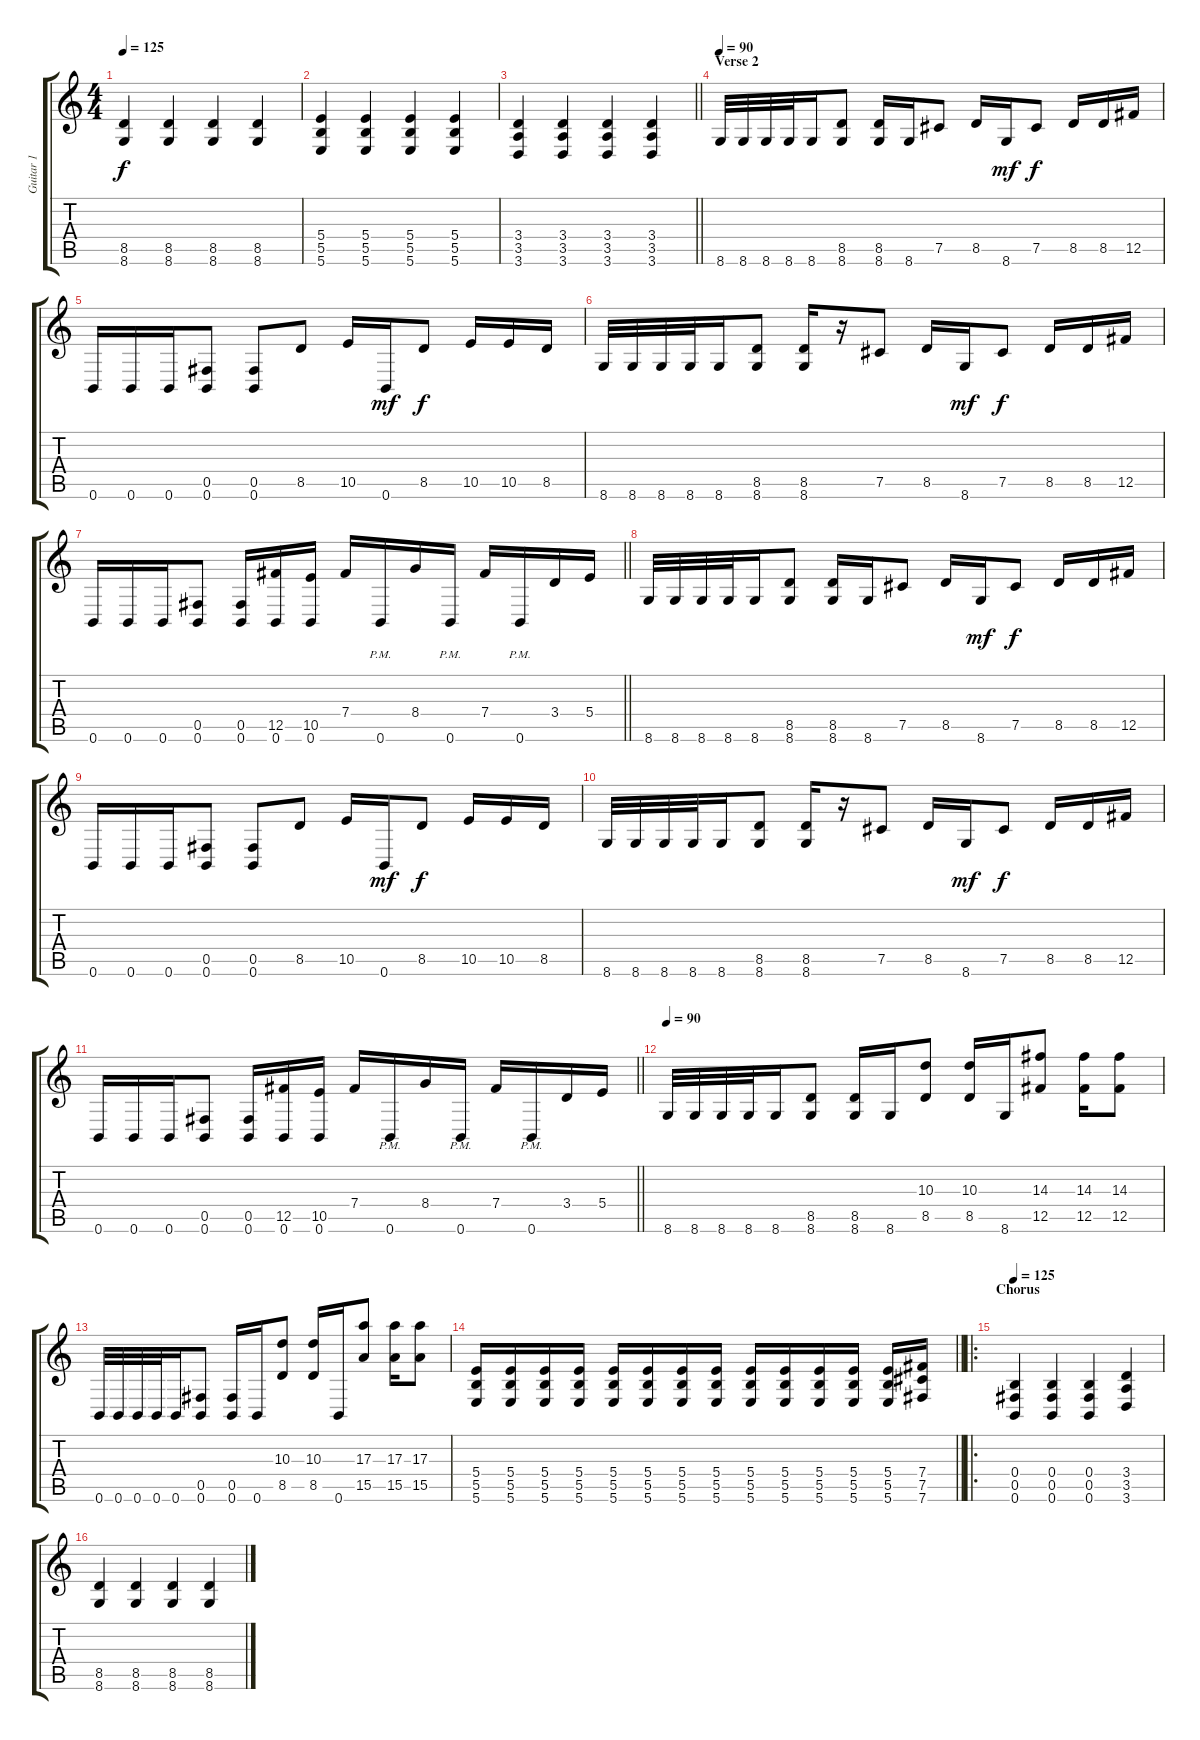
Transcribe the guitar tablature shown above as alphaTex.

\track ("Guitar 1" "Guitar 1") {instrument distortionguitar}
\staff {score tabs}
\tuning (Db4 Gb3 E3 B2 Gb2 B1) {hide}
\ts (4 4)
\tempo 125
\clef g2
\ks c
(8.5 8.6).4{dy f} (8.5 8.6).4 (8.5 8.6).4 (8.5 8.6).4 |
(5.4 5.5 5.6).4 (5.4 5.5 5.6).4 (5.4 5.5 5.6).4 (5.4 5.5 5.6).4 |
\barLineRight lightlight
(3.4 3.5 3.6).4 (3.4 3.5 3.6).4 (3.4 3.5 3.6).4 (3.4 3.5 3.6).4 |
\section ("" "Verse 2")
\tempo 90
8.6.32{volume 12 instrument distortionguitar} 8.6.32 8.6.32 8.6.32 8.6.16 (8.5 8.6).8 (8.5 8.6).16 8.6.16 7.5.8 8.5.16 8.6.16{dy mf} 7.5.8{dy f} 8.5.16 8.5.16 12.5.16 |
0.6.16 0.6.16 0.6.16 (0.5 0.6).8 (0.5 0.6).8 8.5.8 10.5.16 0.6.16{dy mf} 8.5.8{dy f} 10.5.16 10.5.16 8.5.16 |
8.6.32 8.6.32 8.6.32 8.6.32 8.6.16 (8.5 8.6).8 (8.5 8.6).16 r.16 7.5.8 8.5.16 8.6.16{dy mf} 7.5.8{dy f} 8.5.16 8.5.16 12.5.16 |
\barLineRight lightlight
0.6.16 0.6.16 0.6.16 (0.5 0.6).8 (0.5 0.6).16 (12.5 0.6).16 (10.5 0.6).16 7.4.16 0.6{pm}.16 8.4.16 0.6{pm}.16 7.4.16 0.6{pm}.16 3.4.16 5.4.16 |
8.6.32{instrument distortionguitar} 8.6.32 8.6.32 8.6.32 8.6.16 (8.5 8.6).8 (8.5 8.6).16 8.6.16 7.5.8 8.5.16 8.6.16{dy mf} 7.5.8{dy f} 8.5.16 8.5.16 12.5.16 |
0.6.16 0.6.16 0.6.16 (0.5 0.6).8 (0.5 0.6).8 8.5.8 10.5.16 0.6.16{dy mf} 8.5.8{dy f} 10.5.16 10.5.16 8.5.16 |
8.6.32 8.6.32 8.6.32 8.6.32 8.6.16 (8.5 8.6).8 (8.5 8.6).16 r.16 7.5.8 8.5.16 8.6.16{dy mf} 7.5.8{dy f} 8.5.16 8.5.16 12.5.16 |
\barLineRight lightlight
0.6.16 0.6.16 0.6.16 (0.5 0.6).8 (0.5 0.6).16 (12.5 0.6).16 (10.5 0.6).16 7.4.16 0.6{pm}.16 8.4.16 0.6{pm}.16 7.4.16 0.6{pm}.16 3.4.16 5.4.16 |
\tempo 90
8.6.32 8.6.32 8.6.32 8.6.32 8.6.16 (8.5 8.6).8 (8.5 8.6).16 8.6.16 (10.3 8.5).8 (10.3 8.5).16 8.6.16 (14.3 12.5).8 (14.3 12.5).16 (14.3 12.5).8 |
0.6.32 0.6.32 0.6.32 0.6.32 0.6.16 (0.5 0.6).8 (0.5 0.6).16 0.6.16 (10.3 8.5).8 (10.3 8.5).16 0.6.16 (17.3 15.5).8 (17.3 15.5).16 (17.3 15.5).8 |
\barLineRight lightlight
(5.4 5.5 5.6).16 (5.4 5.5 5.6).16 (5.4 5.5 5.6).16 (5.4 5.5 5.6).16 (5.4 5.5 5.6).16 (5.4 5.5 5.6).16 (5.4 5.5 5.6).16 (5.4 5.5 5.6).16 (5.4 5.5 5.6).16 (5.4 5.5 5.6).16 (5.4 5.5 5.6).16 (5.4 5.5 5.6).16 (5.4 5.5 5.6).16 (7.4 7.5 7.6).16 |
\ro
\section ("" "Chorus")
\tempo 125
(0.4 0.5 0.6).4 (0.4 0.5 0.6).4 (0.4 0.5 0.6).4 (3.4 3.5 3.6).4 |
(8.5 8.6).4 (8.5 8.6).4 (8.5 8.6).4 (8.5 8.6).4
